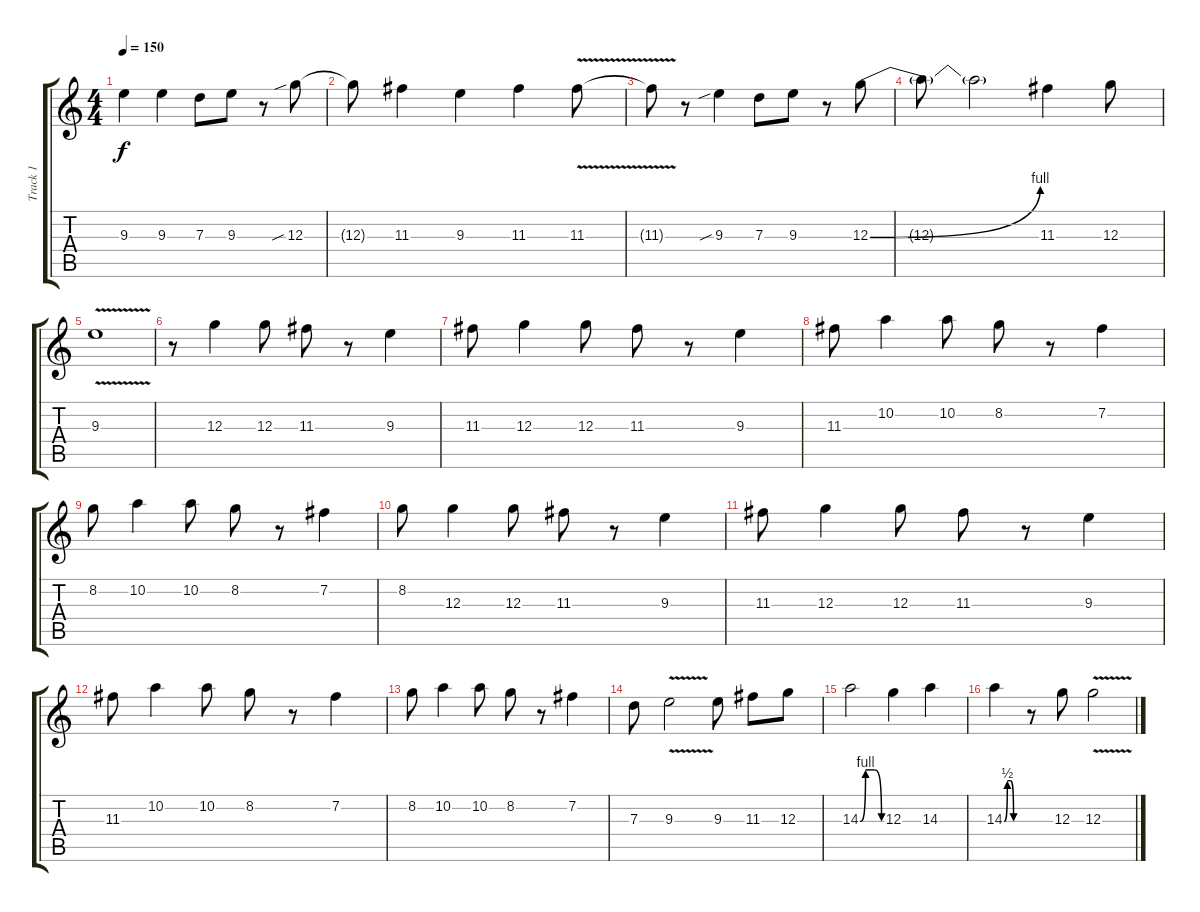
\track ("Track 1" "Track 1") {instrument distortionguitar}
\staff {score tabs}
\tuning (E4 B3 G3 D3 A2 E2) {hide}
\ts (4 4)
\tempo 150
\clef g2
\ks c
9.3{t}.4{dy f} 9.3.4 7.3.8 9.3.8 r.8 12.3{sib}.8 |
12.3{t}.8 11.3.4 9.3.4 11.3.4 11.3{v}.8 |
11.3{t}.8 r.8 9.3{sib}.4 7.3.8 9.3.8 r.8 12.3{be (bend 0 0 60 4)}.8 |
12.3{t}.8 12.3{t}.2 11.3.4 12.3.8 |
9.3{v}.1 |
r.8 12.3.4 12.3.8 11.3.8 r.8 9.3.4 |
11.3.8 12.3.4 12.3.8 11.3.8 r.8 9.3.4 |
11.3.8 10.2.4 10.2.8 8.2.8 r.8 7.2.4 |
8.2.8 10.2.4 10.2.8 8.2.8 r.8 7.2.4 |
8.2.8 12.3.4 12.3.8 11.3.8 r.8 9.3.4 |
11.3.8 12.3.4 12.3.8 11.3.8 r.8 9.3.4 |
11.3.8 10.2.4 10.2.8 8.2.8 r.8 7.2.4 |
8.2.8 10.2.4 10.2.8 8.2.8 r.8 7.2.4 |
7.3.8 9.3{v}.2 9.3.8 11.3.8 12.3.8 |
14.3{be (custom 0 0 15 4 30 4 40 4 60 0)}.2 12.3.4 14.3.4 |
14.3{be (custom 0 0 10 2 20 2 30 0 56 0 60 0)}.4 r.8 12.3.8 12.3{v}.2
